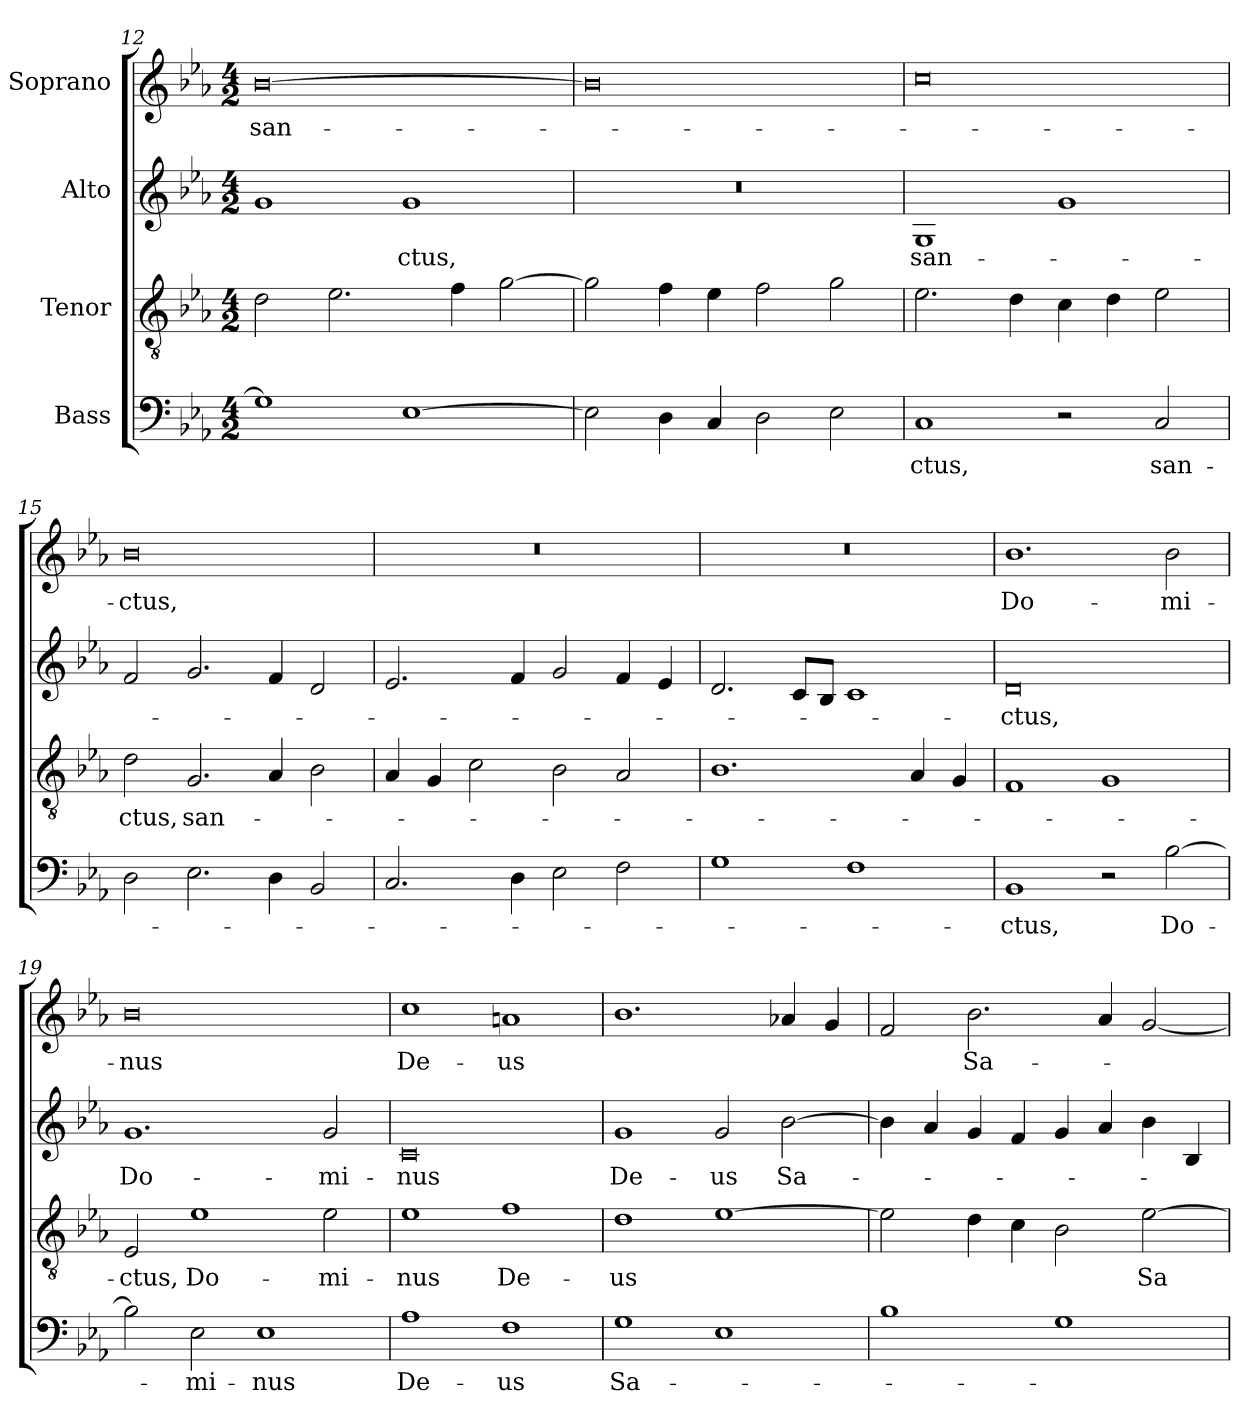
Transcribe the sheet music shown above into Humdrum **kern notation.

**kern	**text	**kern	**text	**kern	**text	**kern	**text
*part4	*part4	*part3	*part3	*part2	*part2	*part1	*part1
*staff4	*staff4	*staff3	*staff3	*staff2	*staff2	*staff1	*staff1
*I"Bass	*	*I"Tenor	*	*I"Alto	*	*I"Soprano	*
*clefF4	*	*clefGv2	*	*clefG2	*	*clefG2	*
*k[b-e-a-]	*	*k[b-e-a-]	*	*k[b-e-a-]	*	*k[b-e-a-]	*
*E-:	*	*E-:	*	*E-:	*	*E-:	*
*M4/2	*	*M4/2	*	*M4/2	*	*M4/2	*
=12	=12	=12	=12	=12	=12	=12	=12
1G]	.	2d\	.	1g	.	[0b-	san-
.	.	2.e-\	.	.	.	.	.
[1E-	.	.	.	1g	-ctus,	.	.
.	.	4f\	.	.	.	.	.
.	.	[2g\	.	.	.	.	.
!!LO:LB:g=z
=13	=13	=13	=13	=13	=13	=13	=13
2E-\]	.	2g\]	.	0r	.	0b-]	.
4D\	.	4f\	.	.	.	.	.
4C/	.	4e-\	.	.	.	.	.
2D\	.	2f\	.	.	.	.	.
2E-\	.	2g\	.	.	.	.	.
=14	=14	=14	=14	=14	=14	=14	=14
1C	-ctus,	2.e-\	.	1G	san-	0cc	.
.	.	4d\	.	.	.	.	.
2r	.	4c\	.	1g	.	.	.
.	.	4d\	.	.	.	.	.
2C/	san-	2e-\	.	.	.	.	.
=15	=15	=15	=15	=15	=15	=15	=15
2D\	.	2d\	-ctus,	2f/	.	0b-	-ctus,
2.E-\	.	2.G/	san-	2.g/	.	.	.
4D\	.	4A-/	.	4f/	.	.	.
2BB-/	.	2B-\	.	2d/	.	.	.
=16	=16	=16	=16	=16	=16	=16	=16
2.C/	.	4A-/	.	2.e-/	.	0r	.
.	.	4G/	.	.	.	.	.
.	.	2c\	.	.	.	.	.
4D\	.	.	.	4f/	.	.	.
2E-\	.	2B-\	.	2g/	.	.	.
2F\	.	2A-/	.	4f/	.	.	.
.	.	.	.	4e-/	.	.	.
=17	=17	=17	=17	=17	=17	=17	=17
1G	.	1.B-	.	2.d/	.	0r	.
.	.	.	.	8c/L	.	.	.
.	.	.	.	8B-/J	.	.	.
1F	.	.	.	1c	.	.	.
.	.	4A-/	.	.	.	.	.
.	.	4G/	.	.	.	.	.
=18	=18	=18	=18	=18	=18	=18	=18
1BB-	-ctus,	1F	.	0d	-ctus,	1.b-	Do-
2r	.	1G	.	.	.	.	.
[2B-\	Do-	.	.	.	.	2b-\	-mi-
!!LO:PB:g=z
=19	=19	=19	=19	=19	=19	=19	=19
2B-\]	.	2E-/	-ctus,	1.g	Do-	0b-	-nus
2E-\	-mi-	1e-	Do-	.	.	.	.
1E-	-nus	.	.	.	.	.	.
.	.	2e-\	-mi-	2g/	-mi-	.	.
=20	=20	=20	=20	=20	=20	=20	=20
1A-	De-	1e-	-nus	0c	-nus	1cc	De-
1F	-us	1f	De-	.	.	1an	-us
=21	=21	=21	=21	=21	=21	=21	=21
1G	Sa-	1d	-us	1g	De-	1.b-	.
1E-	.	[1e-	.	2g/	-us	.	.
.	.	.	.	[2b-\	Sa-	4a-X/	.
.	.	.	.	.	.	4g/	.
=22	=22	=22	=22	=22	=22	=22	=22
1B-	.	2e-\]	.	4b-\]	.	2f/	.
.	.	.	.	4a-/	.	.	.
.	.	4d\	.	4g/	.	2.b-\	Sa-
.	.	4c\	.	4f/	.	.	.
1G	.	2B-\	.	4g/	.	.	.
.	.	.	.	4a-/	.	4a-/	.
.	.	[2e-\	Sa-	4b-\	.	[2g/	.
.	.	.	.	4B-/	.	.	.
=	=	=	=	=	=	=	=
*-	*-	*-	*-	*-	*-	*-	*-
